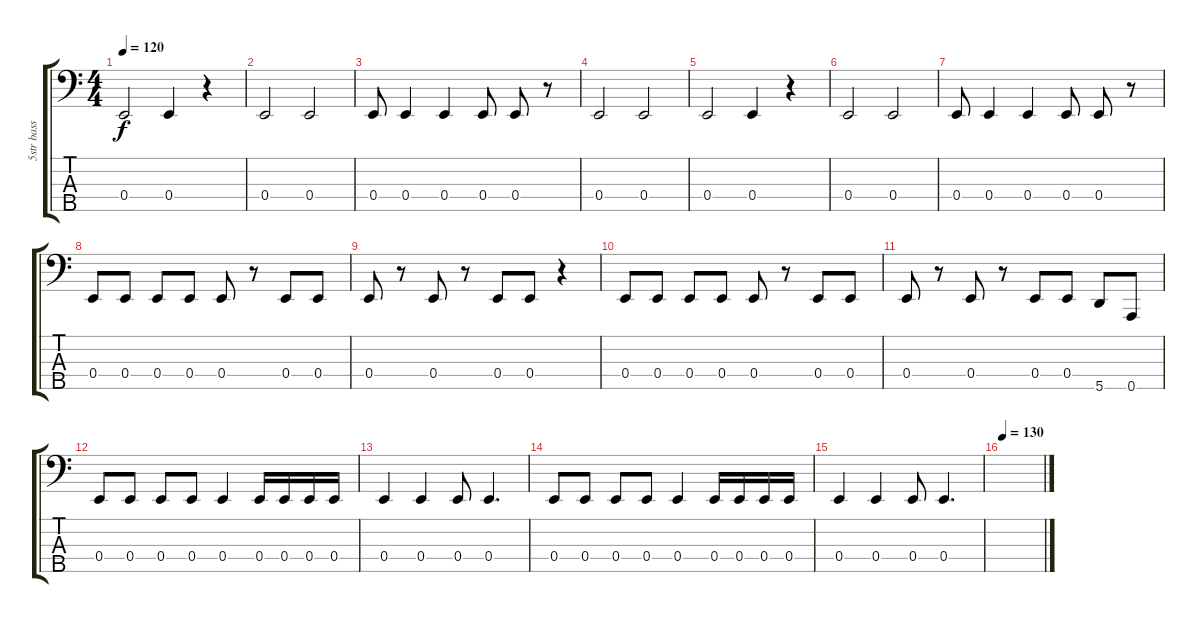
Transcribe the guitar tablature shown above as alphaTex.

\track ("5str bass" "5str bass") {instrument electricbasspick}
\staff {score tabs}
\tuning (G2 D2 A1 E1 A0) {hide}
\ts (4 4)
\tempo 120
\clef f4
\ks c
0.4.2{dy f} 0.4.4 r.4 |
0.4.2 0.4.2 |
0.4.8 0.4.4 0.4.4 0.4.8 0.4.8 r.8 |
0.4.2 0.4.2 |
0.4.2 0.4.4 r.4 |
0.4.2 0.4.2 |
0.4.8 0.4.4 0.4.4 0.4.8 0.4.8 r.8 |
0.4.8 0.4.8 0.4.8 0.4.8 0.4.8 r.8 0.4.8 0.4.8 |
0.4.8 r.8 0.4.8 r.8 0.4.8 0.4.8 r.4 |
0.4.8 0.4.8 0.4.8 0.4.8 0.4.8 r.8 0.4.8 0.4.8 |
0.4.8 r.8 0.4.8 r.8 0.4.8 0.4.8 5.5.8 0.5.8 |
0.4.8 0.4.8 0.4.8 0.4.8 0.4.4 0.4.16 0.4.16 0.4.16 0.4.16 |
0.4.4 0.4.4 0.4.8 0.4.4{d} |
0.4.8 0.4.8 0.4.8 0.4.8 0.4.4 0.4.16 0.4.16 0.4.16 0.4.16 |
0.4.4 0.4.4 0.4.8 0.4.4{d} |
\tempo 130
